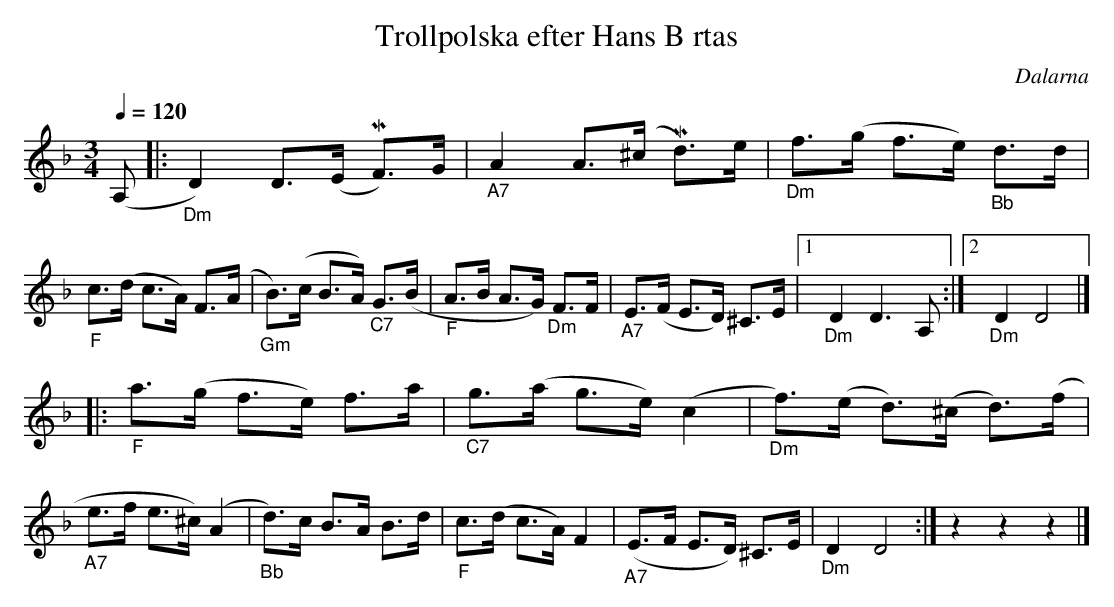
X:1
T:Trollpolska efter Hans B rtas
O:Dalarna
Q:1/4=120
M:3/4
L:1/16
K:Dm
(A,2 |:"_Dm" D4) D3(E MF3)G |"_A7" A4 A3(^c Md3)e |"_Dm" f3(g f3e)"_Bb" d3d |"_F" c3(d c3A) F3(A |"_Gm" B3)(c B3A) "_C7"G3(B |"_F" A3B A3G) "_Dm"F3F |"_A7" E3(F E3D) ^C3E |1 "_Dm" D4 D6 A,2:|2 "_Dm" D4 D8 |]
|:"_F" a3(g f3e) f3a |"_C7" g3(a g3e) (c4 |"_Dm" f3)(e d3)(^c d3)(f |"_A7" e3f e3^c) (A4 |"_Bb" d3)c B3A B3d |"_F" c3(d c3A) F4 |"_A7" (E3F E3D) ^C3E |"_Dm" D4 D8 :| z4 z4 z4|]
